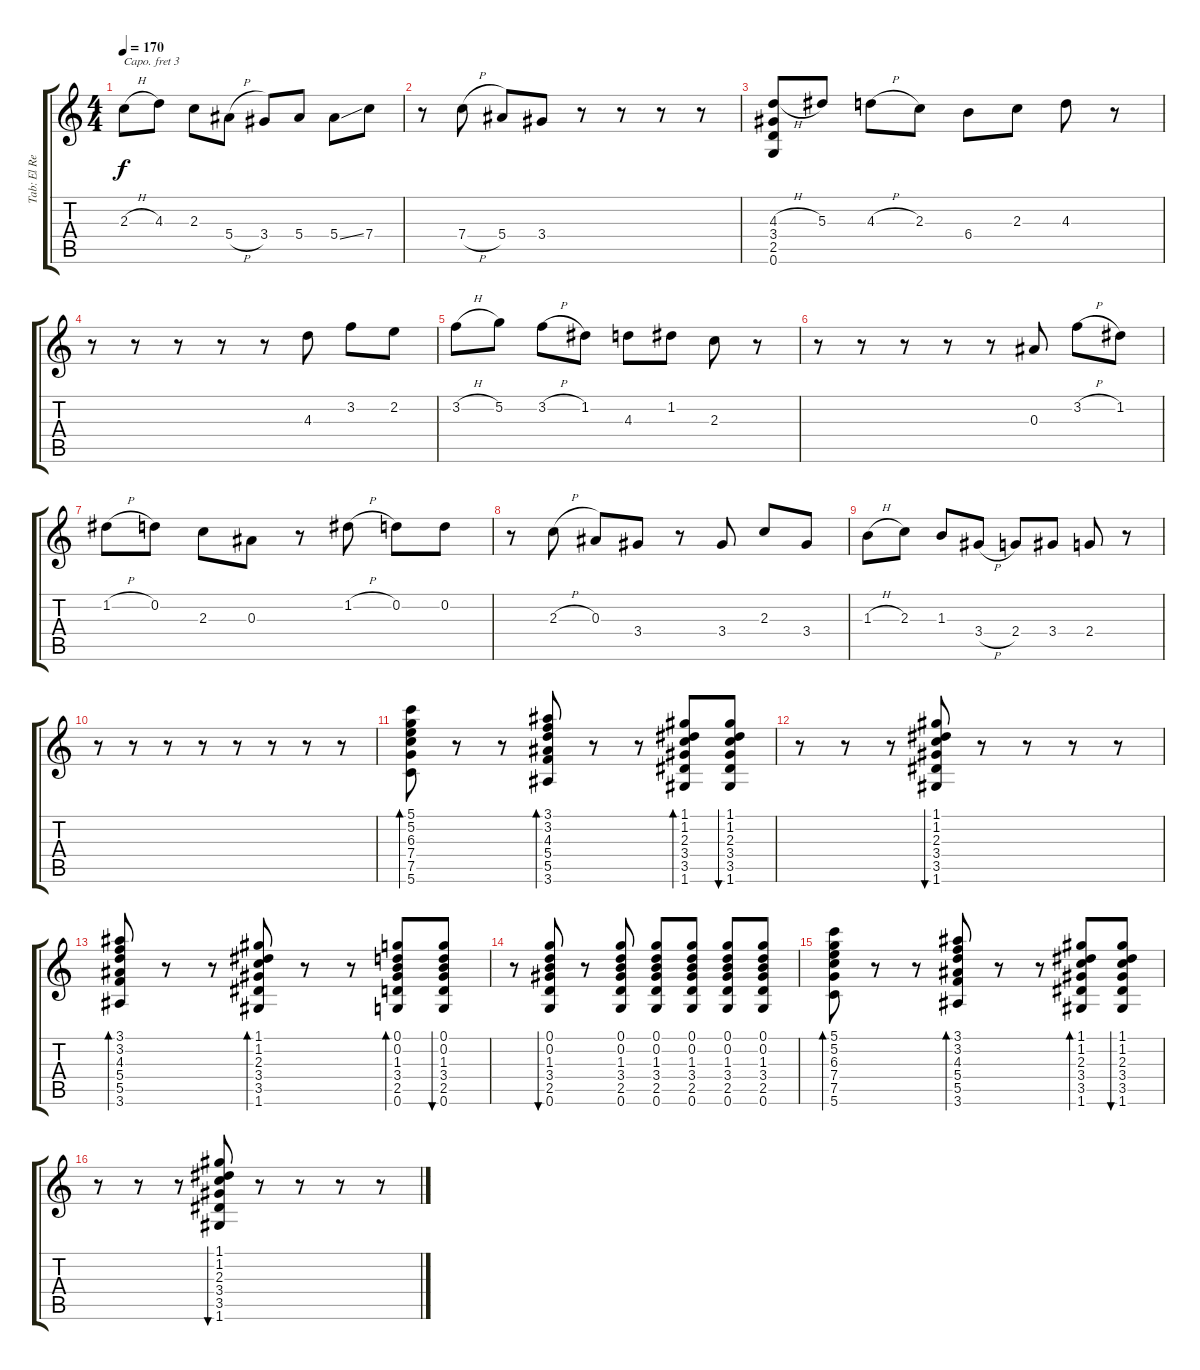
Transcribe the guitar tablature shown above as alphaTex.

\track ("Tab: El Rene" "Tab: El Re") {instrument acousticguitarnylon}
\staff {score tabs}
\capo 3
\tuning (E4 B3 G3 D3 A2 E2) {hide}
\ts (4 4)
\tempo 170
\clef g2
\ks c
2.3{h}.8{dy f} 4.3.8 2.3.8 5.4{h}.8 3.4.8 5.4.8 5.4{ss}.8 7.4.8 |
r.8 7.4{h}.8 5.4.8 3.4.8 r.8 r.8 r.8 r.8 |
(4.3{h} 3.4 2.5 0.6).8 5.3.8 4.3{h}.8 2.3.8 6.4.8 2.3.8 4.3.8 r.8 |
r.8 r.8 r.8 r.8 r.8 4.3.8 3.2.8 2.2.8 |
3.2{h}.8 5.2.8 3.2{h}.8 1.2.8 4.3.8 1.2.8 2.3.8 r.8 |
r.8 r.8 r.8 r.8 r.8 0.3.8 3.2{h}.8 1.2.8 |
1.2{h}.8 0.2.8 2.3.8 0.3.8 r.8 1.2{h}.8 0.2.8 0.2.8 |
r.8 2.3{h}.8 0.3.8 3.4.8 r.8 3.4.8 2.3.8 3.4.8 |
1.3{h}.8 2.3.8 1.3.8 3.4{h}.8 2.4.8 3.4.8 2.4.8 r.8 |
r.8 r.8 r.8 r.8 r.8 r.8 r.8 r.8 |
(5.1 5.2 6.3 7.4 7.5 5.6).8{bd 30} r.8 r.8 (3.1 3.2 4.3 5.4 5.5 3.6).8{bd 30} r.8 r.8 (1.1 1.2 2.3 3.4 3.5 1.6).8{bd 30} (1.1 1.2 2.3 3.4 3.5 1.6).8{bu 30} |
r.8 r.8 r.8 (1.1 1.2 2.3 3.4 3.5 1.6).8{bu 30} r.8 r.8 r.8 r.8 |
(3.1 3.2 4.3 5.4 5.5 3.6).8{bd 30} r.8 r.8 (1.1 1.2 2.3 3.4 3.5 1.6).8{bd 30} r.8 r.8 (0.1 0.2 1.3 3.4 2.5 0.6).8{bd 30} (0.1 0.2 1.3 3.4 2.5 0.6).8{bu 30} |
r.8 (0.1 0.2 1.3 3.4 2.5 0.6).8{bu 30} r.8 (0.1 0.2 1.3 3.4 2.5 0.6).8 (0.1 0.2 1.3 3.4 2.5 0.6).8 (0.1 0.2 1.3 3.4 2.5 0.6).8 (0.1 0.2 1.3 3.4 2.5 0.6).8 (0.1 0.2 1.3 3.4 2.5 0.6).8 |
(5.1 5.2 6.3 7.4 7.5 5.6).8{bd 30} r.8 r.8 (3.1 3.2 4.3 5.4 5.5 3.6).8{bd 30} r.8 r.8 (1.1 1.2 2.3 3.4 3.5 1.6).8{bd 30} (1.1 1.2 2.3 3.4 3.5 1.6).8{bu 30} |
r.8 r.8 r.8 (1.1 1.2 2.3 3.4 3.5 1.6).8{bu 30} r.8 r.8 r.8 r.8
